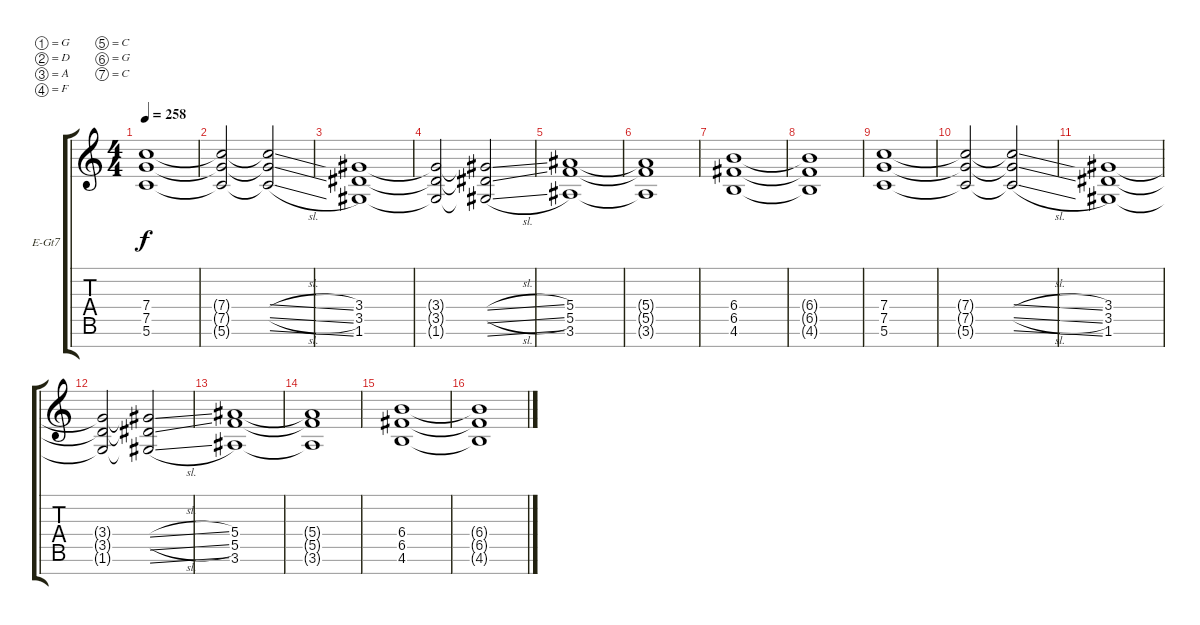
\defaultSystemsLayout 4
\bracketExtendMode groupsimilarinstruments
\firstSystemTrackNameOrientation horizontal
\otherSystemsTrackNameOrientation horizontal
\track ("Electric Guitar" "E-Gt7") {instrument distortionguitar}
\staff {score tabs}
\tuning (G4 D4 A3 F3 C3 G2 C2)
\ts (4 4)
\tempo 258
\clef g2
\ks c
(5.6 7.5 7.4).1{dy f instrument distortionguitar} |
\scale
0.485477 (5.6{t} 7.5{t} 7.4{t}).2 (7.4{sl t} 7.5{sl t} 5.6{sl t}).2 |
(3.4 3.5 1.6).1 |
(1.6{t} 3.5{t} 3.4{t}).2 (3.4{sl t} 3.5{sl t} 1.6{sl t}).2 |
(3.6 5.5 5.4).1 |
(3.6{t} 5.5{t} 5.4{t}).1 |
\scale
0.257261 (4.6 6.5 6.4).1 |
(6.4{t} 6.5{t} 4.6{t}).1 |
\scale
0.257261 (5.6 7.5 7.4).1 |
\scale
0.333333 (5.6{t} 7.5{t} 7.4{t}).2 (7.4{sl t} 7.5{sl t} 5.6{sl t}).2 |
(3.4 3.5 1.6).1 |
(1.6{t} 3.5{t} 3.4{t}).2 (3.4{sl t} 3.5{sl t} 1.6{sl t}).2 |
(3.6 5.5 5.4).1 |
(3.6{t} 5.5{t} 5.4{t}).1 |
(4.6 6.5 6.4).1 |
(6.4{t} 6.5{t} 4.6{t}).1
